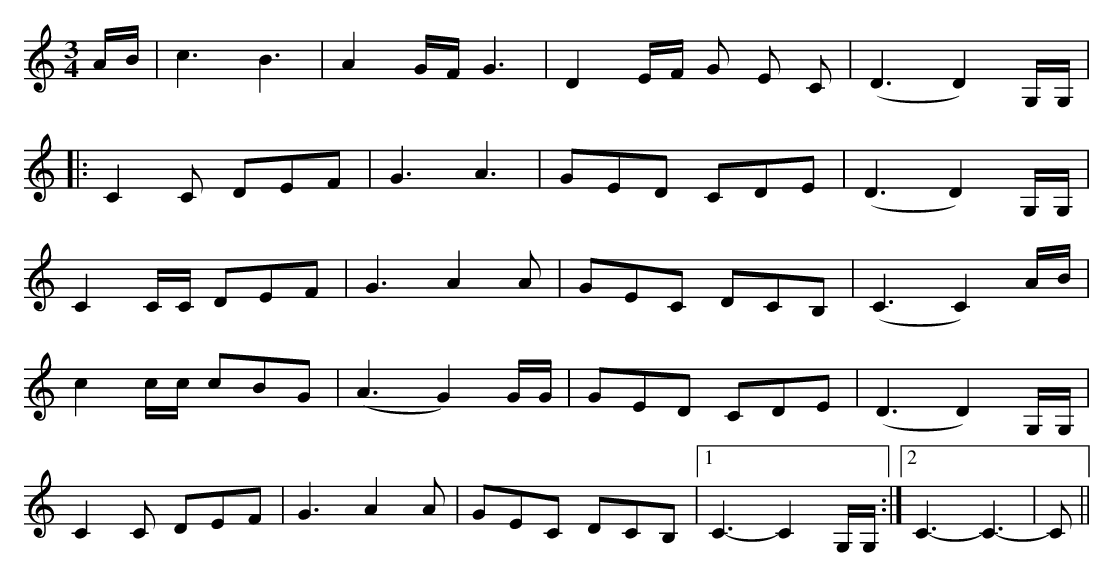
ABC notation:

X:1
M:3/4
K:C
A/B/|c3 B3|A2 G/F/ G3|D2 E/F/ G E C|(D3 D2) G,/G,/|
|:C2 C DEF|G3 A3|GED CDE|(D3 D2) G,/G,/|
C2 C/C/ DEF|G3 A2 A|GEC DCB,|(C3 C2) A/B/|
c2 c/c/ cBG|(A3 G2) G/G/|GED CDE|(D3 D2) G,/G,/|
C2 C DEF|G3 A2 A|GEC DCB,|1 C3- C2 G,/G,/:|2 C3- C3-|C||
